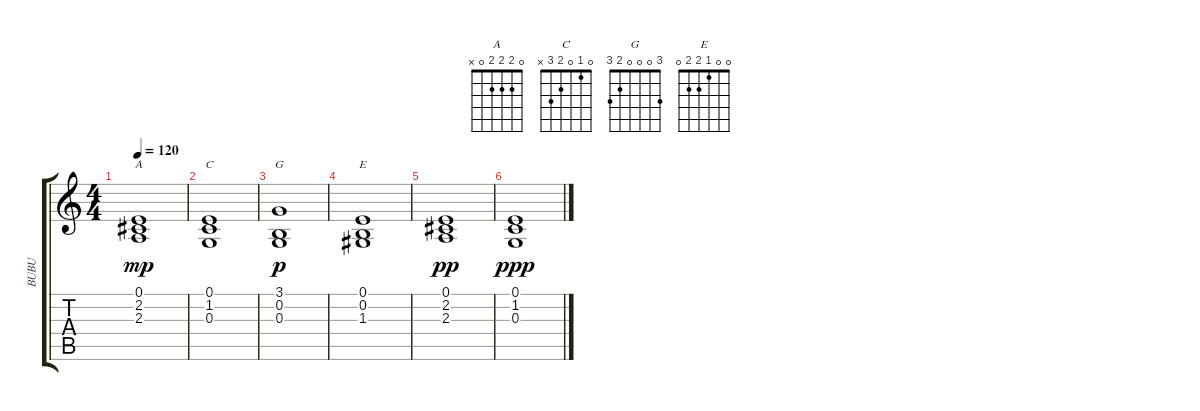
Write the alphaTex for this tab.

\track ("BUBU" "BUBU") {instrument choiraahs}
\staff {score tabs}
\tuning (E4 B3 G3 D3 A2 E2) {hide}
\chord ("A" 0 2 2 2 0 x)
\chord ("C" 0 1 0 2 3 x)
\chord ("G" 3 0 0 0 2 3)
\chord ("E" 0 0 1 2 2 0)
\ts (4 4)
\tempo 120
\clef g2
\ks c
(0.1 2.2 2.3).1{ch "A" dy mp} |
(0.1 1.2 0.3).1{ch "C"} |
(3.1 0.2 0.3).1{ch "G" dy p} |
(0.1 0.2 1.3).1{ch "E"} |
(0.1 2.2 2.3).1{dy pp} |
(0.1 1.2 0.3).1{dy ppp}
